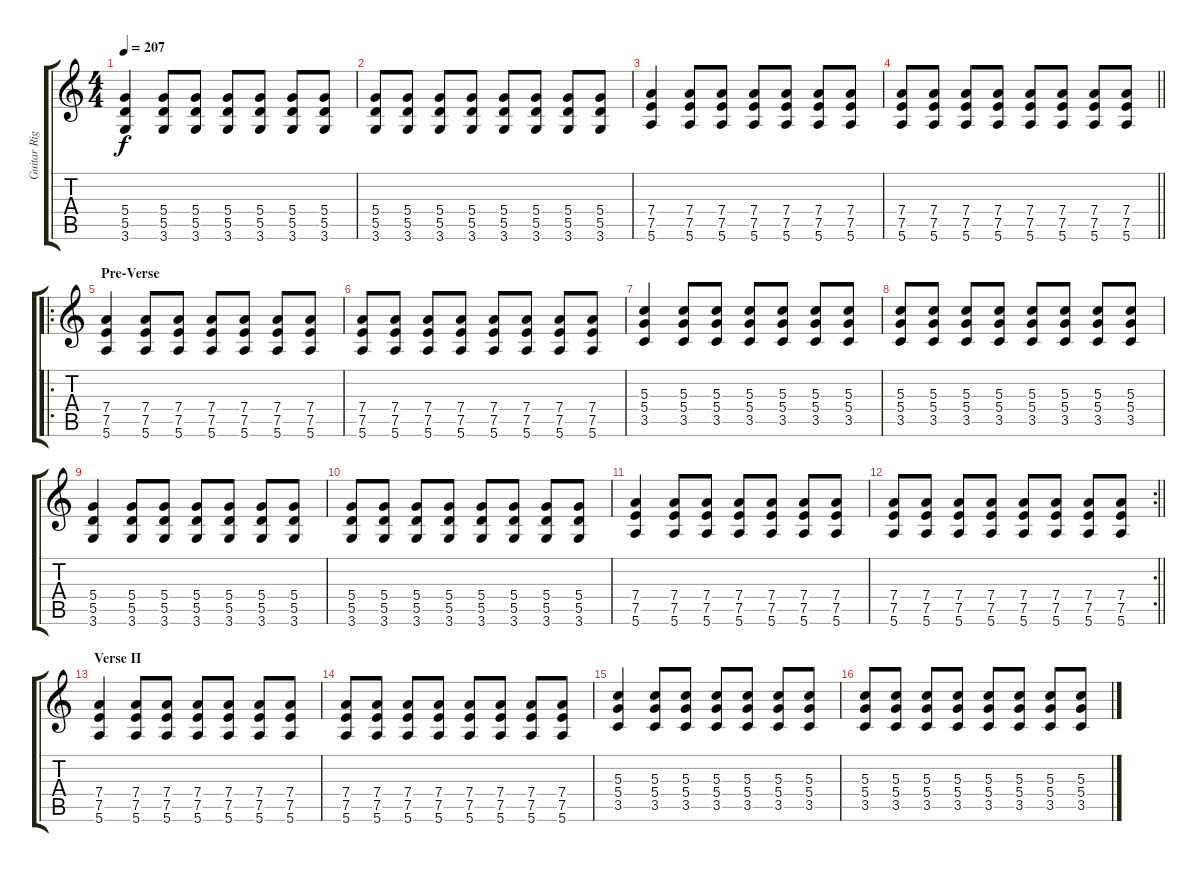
\track ("Guitar Right" "Guitar Rig") {instrument distortionguitar}
\staff {score tabs}
\tuning (E4 B3 G3 D3 A2 E2) {hide}
\ts (4 4)
\tempo 207
\clef g2
\ks c
(5.4 5.5 3.6).4{dy f} (5.4 5.5 3.6).8 (5.4 5.5 3.6).8 (5.4 5.5 3.6).8 (5.4 5.5 3.6).8 (5.4 5.5 3.6).8 (5.4 5.5 3.6).8 |
(5.4 5.5 3.6).8 (5.4 5.5 3.6).8 (5.4 5.5 3.6).8 (5.4 5.5 3.6).8 (5.4 5.5 3.6).8 (5.4 5.5 3.6).8 (5.4 5.5 3.6).8 (5.4 5.5 3.6).8 |
(7.4 7.5 5.6).4 (7.4 7.5 5.6).8 (7.4 7.5 5.6).8 (7.4 7.5 5.6).8 (7.4 7.5 5.6).8 (7.4 7.5 5.6).8 (7.4 7.5 5.6).8 |
\barLineRight lightlight
(7.4 7.5 5.6).8 (7.4 7.5 5.6).8 (7.4 7.5 5.6).8 (7.4 7.5 5.6).8 (7.4 7.5 5.6).8 (7.4 7.5 5.6).8 (7.4 7.5 5.6).8 (7.4 7.5 5.6).8 |
\ro
\section ("" "Pre-Verse")
(7.4 7.5 5.6).4 (7.4 7.5 5.6).8 (7.4 7.5 5.6).8 (7.4 7.5 5.6).8 (7.4 7.5 5.6).8 (7.4 7.5 5.6).8 (7.4 7.5 5.6).8 |
(7.4 7.5 5.6).8 (7.4 7.5 5.6).8 (7.4 7.5 5.6).8 (7.4 7.5 5.6).8 (7.4 7.5 5.6).8 (7.4 7.5 5.6).8 (7.4 7.5 5.6).8 (7.4 7.5 5.6).8 |
(5.3 5.4 3.5).4 (5.3 5.4 3.5).8 (5.3 5.4 3.5).8 (5.3 5.4 3.5).8 (5.3 5.4 3.5).8 (5.3 5.4 3.5).8 (5.3 5.4 3.5).8 |
(5.3 5.4 3.5).8 (5.3 5.4 3.5).8 (5.3 5.4 3.5).8 (5.3 5.4 3.5).8 (5.3 5.4 3.5).8 (5.3 5.4 3.5).8 (5.3 5.4 3.5).8 (5.3 5.4 3.5).8 |
(5.4 5.5 3.6).4 (5.4 5.5 3.6).8 (5.4 5.5 3.6).8 (5.4 5.5 3.6).8 (5.4 5.5 3.6).8 (5.4 5.5 3.6).8 (5.4 5.5 3.6).8 |
(5.4 5.5 3.6).8 (5.4 5.5 3.6).8 (5.4 5.5 3.6).8 (5.4 5.5 3.6).8 (5.4 5.5 3.6).8 (5.4 5.5 3.6).8 (5.4 5.5 3.6).8 (5.4 5.5 3.6).8 |
(7.4 7.5 5.6).4 (7.4 7.5 5.6).8 (7.4 7.5 5.6).8 (7.4 7.5 5.6).8 (7.4 7.5 5.6).8 (7.4 7.5 5.6).8 (7.4 7.5 5.6).8 |
\rc 2
\barLineRight lightlight
(7.4 7.5 5.6).8 (7.4 7.5 5.6).8 (7.4 7.5 5.6).8 (7.4 7.5 5.6).8 (7.4 7.5 5.6).8 (7.4 7.5 5.6).8 (7.4 7.5 5.6).8 (7.4 7.5 5.6).8 |
\section ("" "Verse II")
(7.4 7.5 5.6).4 (7.4 7.5 5.6).8 (7.4 7.5 5.6).8 (7.4 7.5 5.6).8 (7.4 7.5 5.6).8 (7.4 7.5 5.6).8 (7.4 7.5 5.6).8 |
(7.4 7.5 5.6).8 (7.4 7.5 5.6).8 (7.4 7.5 5.6).8 (7.4 7.5 5.6).8 (7.4 7.5 5.6).8 (7.4 7.5 5.6).8 (7.4 7.5 5.6).8 (7.4 7.5 5.6).8 |
(5.3 5.4 3.5).4 (5.3 5.4 3.5).8 (5.3 5.4 3.5).8 (5.3 5.4 3.5).8 (5.3 5.4 3.5).8 (5.3 5.4 3.5).8 (5.3 5.4 3.5).8 |
(5.3 5.4 3.5).8 (5.3 5.4 3.5).8 (5.3 5.4 3.5).8 (5.3 5.4 3.5).8 (5.3 5.4 3.5).8 (5.3 5.4 3.5).8 (5.3 5.4 3.5).8 (5.3 5.4 3.5).8
